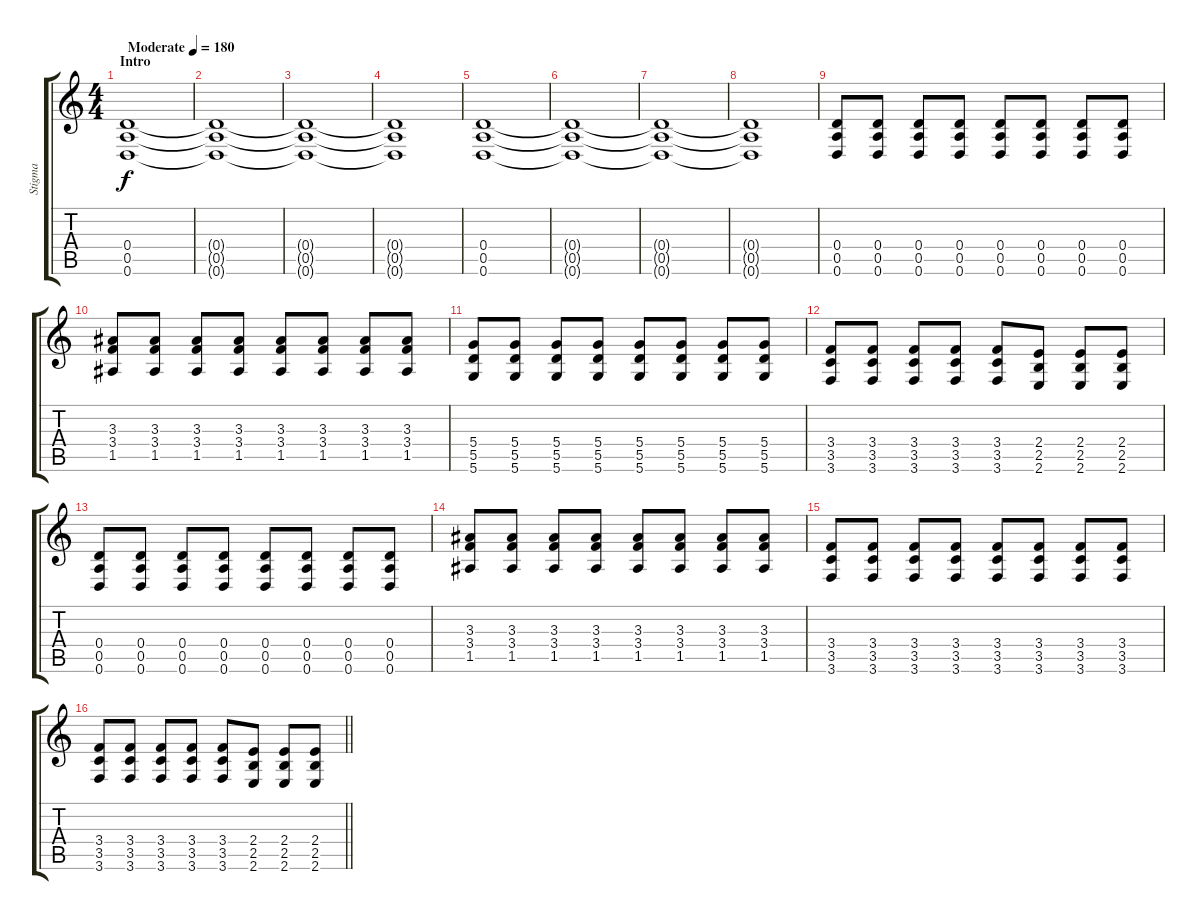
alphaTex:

\track ("Stigma" "Stigma") {instrument distortionguitar}
\staff {score tabs}
\tuning (E4 B3 G3 D3 A2 D2) {hide}
\ts (4 4)
\section ("" "Intro")
\tempo (180 "Moderate")
\clef g2
\ks c
(0.4 0.5 0.6).1{dy f instrument distortionguitar} |
(0.4{t} 0.5{t} 0.6{t}).1 |
(0.4{t} 0.5{t} 0.6{t}).1{volume 8} |
(0.4{t} 0.5{t} 0.6{t}).1 |
(0.4 0.5 0.6).1{volume 13} |
(0.4{t} 0.5{t} 0.6{t}).1 |
(0.4{t} 0.5{t} 0.6{t}).1{volume 8} |
(0.4{t} 0.5{t} 0.6{t}).1 |
(0.4 0.5 0.6).8{volume 13} (0.4 0.5 0.6).8 (0.4 0.5 0.6).8 (0.4 0.5 0.6).8 (0.4 0.5 0.6).8 (0.4 0.5 0.6).8 (0.4 0.5 0.6).8 (0.4 0.5 0.6).8 |
(3.3 3.4 1.5).8 (3.3 3.4 1.5).8 (3.3 3.4 1.5).8 (3.3 3.4 1.5).8 (3.3 3.4 1.5).8 (3.3 3.4 1.5).8 (3.3 3.4 1.5).8 (3.3 3.4 1.5).8 |
(5.4 5.5 5.6).8 (5.4 5.5 5.6).8 (5.4 5.5 5.6).8 (5.4 5.5 5.6).8 (5.4 5.5 5.6).8 (5.4 5.5 5.6).8 (5.4 5.5 5.6).8 (5.4 5.5 5.6).8 |
(3.4 3.5 3.6).8 (3.4 3.5 3.6).8 (3.4 3.5 3.6).8 (3.4 3.5 3.6).8 (3.4 3.5 3.6).8 (2.4 2.5 2.6).8 (2.4 2.5 2.6).8 (2.4 2.5 2.6).8 |
(0.4 0.5 0.6).8 (0.4 0.5 0.6).8 (0.4 0.5 0.6).8 (0.4 0.5 0.6).8 (0.4 0.5 0.6).8 (0.4 0.5 0.6).8 (0.4 0.5 0.6).8 (0.4 0.5 0.6).8 |
(3.3 3.4 1.5).8 (3.3 3.4 1.5).8 (3.3 3.4 1.5).8 (3.3 3.4 1.5).8 (3.3 3.4 1.5).8 (3.3 3.4 1.5).8 (3.3 3.4 1.5).8 (3.3 3.4 1.5).8 |
(3.4 3.5 3.6).8 (3.4 3.5 3.6).8 (3.4 3.5 3.6).8 (3.4 3.5 3.6).8 (3.4 3.5 3.6).8 (3.4 3.5 3.6).8 (3.4 3.5 3.6).8 (3.4 3.5 3.6).8 |
\barLineRight lightlight
(3.4 3.5 3.6).8 (3.4 3.5 3.6).8 (3.4 3.5 3.6).8 (3.4 3.5 3.6).8 (3.4 3.5 3.6).8 (2.4 2.5 2.6).8 (2.4 2.5 2.6).8 (2.4 2.5 2.6).8
